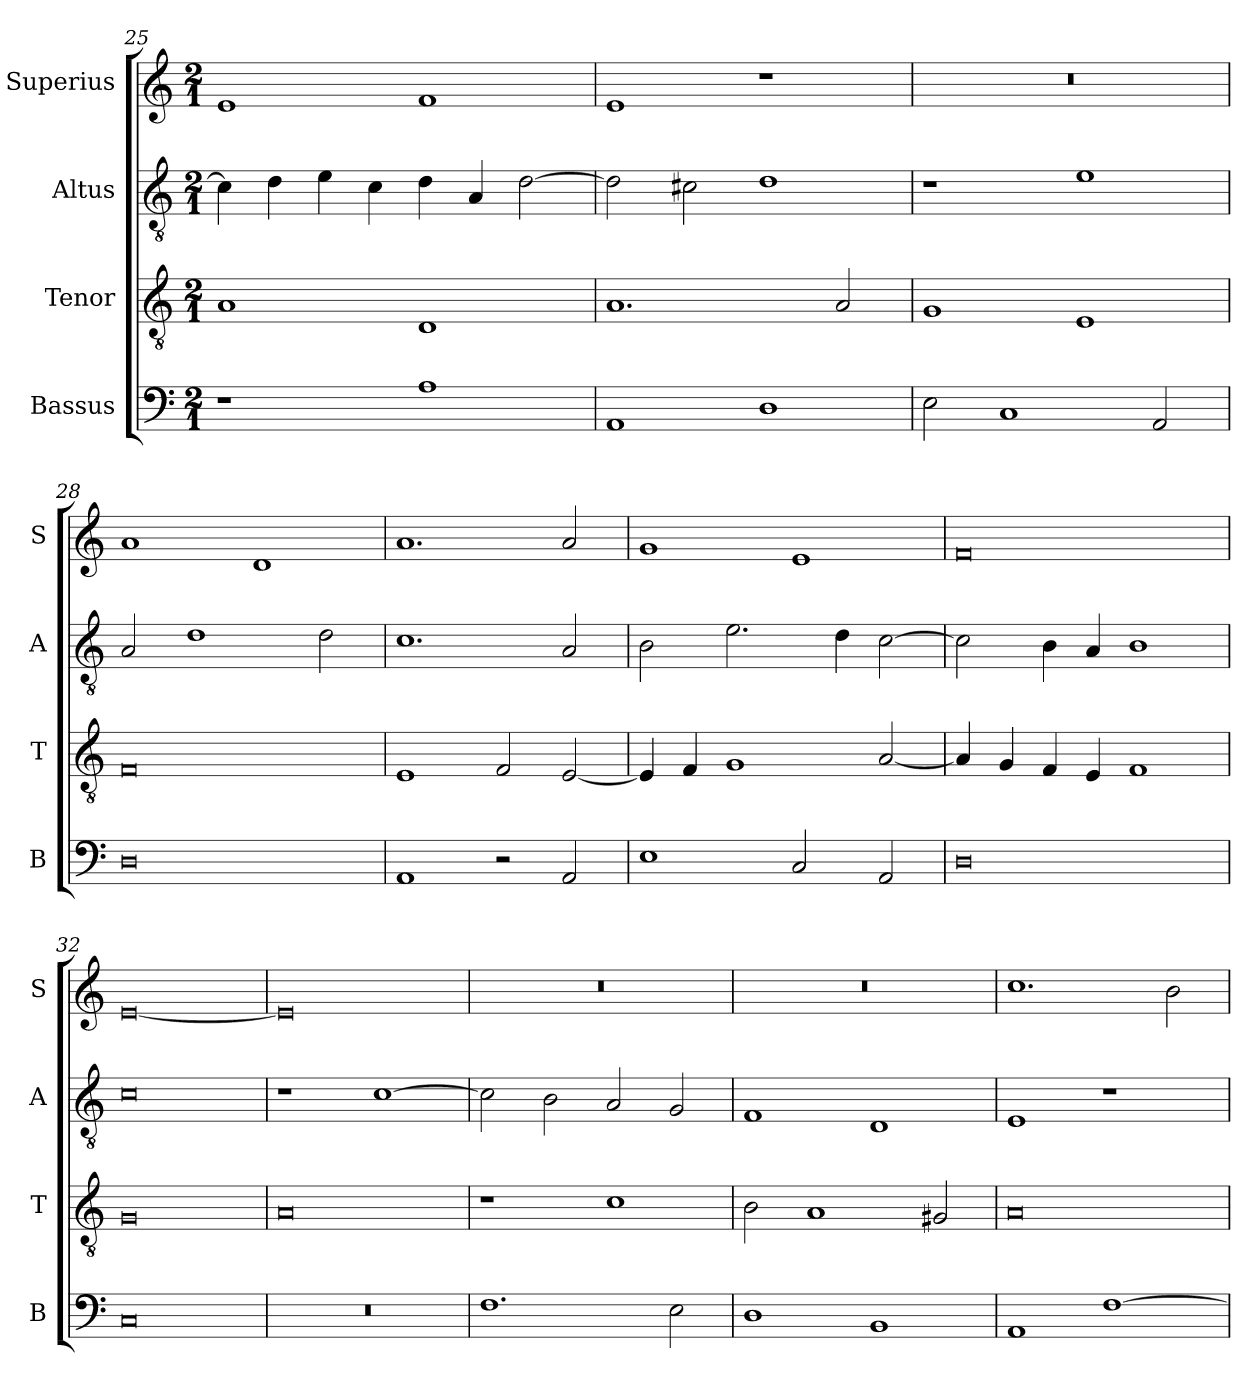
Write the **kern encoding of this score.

**kern	**kern	**kern	**kern
*part4	*part3	*part2	*part1
*staff4	*staff3	*staff2	*staff1
*I"Bassus	*I"Tenor	*I"Altus	*I"Superius
*I'B	*I'T	*I'A	*I'S
*clefF4	*clefGv2	*clefGv2	*clefG2
*k[]	*k[]	*k[]	*k[]
*C:	*C:	*C:	*C:
*M2/1	*M2/1	*M2/1	*M2/1
=25	=25	=25	=25
1r	1A	4c]	1e
.	.	4d	.
.	.	4e	.
.	.	4c	.
1A	1D	4d	1f
.	.	4A	.
.	.	[2d	.
=26	=26	=26	=26
1AA	1.A	2d]	1e
.	.	2c#X	.
1D	.	1d	1r
.	2A	.	.
=27	=27	=27	=27
2E	1G	1r	0r
1C	.	.	.
.	1E	1e	.
2AA	.	.	.
=28	=28	=28	=28
0D	0F	2A	1a
.	.	1d	.
.	.	.	1d
.	.	2d	.
=29	=29	=29	=29
1AA	1E	1.c	1.a
2r	2F	.	.
2AA	[2E	2A	2a
=30	=30	=30	=30
1E	4E]	2B	1g
.	4F	.	.
.	1G	2.e	.
2C	.	.	1e
.	.	4d	.
2AA	[2A	[2c	.
=31	=31	=31	=31
0D	4A]	2c]	0f
.	4G	.	.
.	4F	4B	.
.	4E	4A	.
.	1F	1B	.
=32	=32	=32	=32
0C	0G	0c	[0e
=33	=33	=33	=33
0r	0A	1r	0e]
.	.	[1c	.
=34	=34	=34	=34
1.F	1r	2c]	0r
.	.	2B	.
.	1c	2A	.
2E	.	2G	.
=35	=35	=35	=35
1D	2B	1F	0r
.	1A	.	.
1BB	.	1D	.
.	2G#X	.	.
=36	=36	=36	=36
1AA	0A	1E	1.cc
[1F	.	1r	.
.	.	.	2b
=	=	=	=
*-	*-	*-	*-
